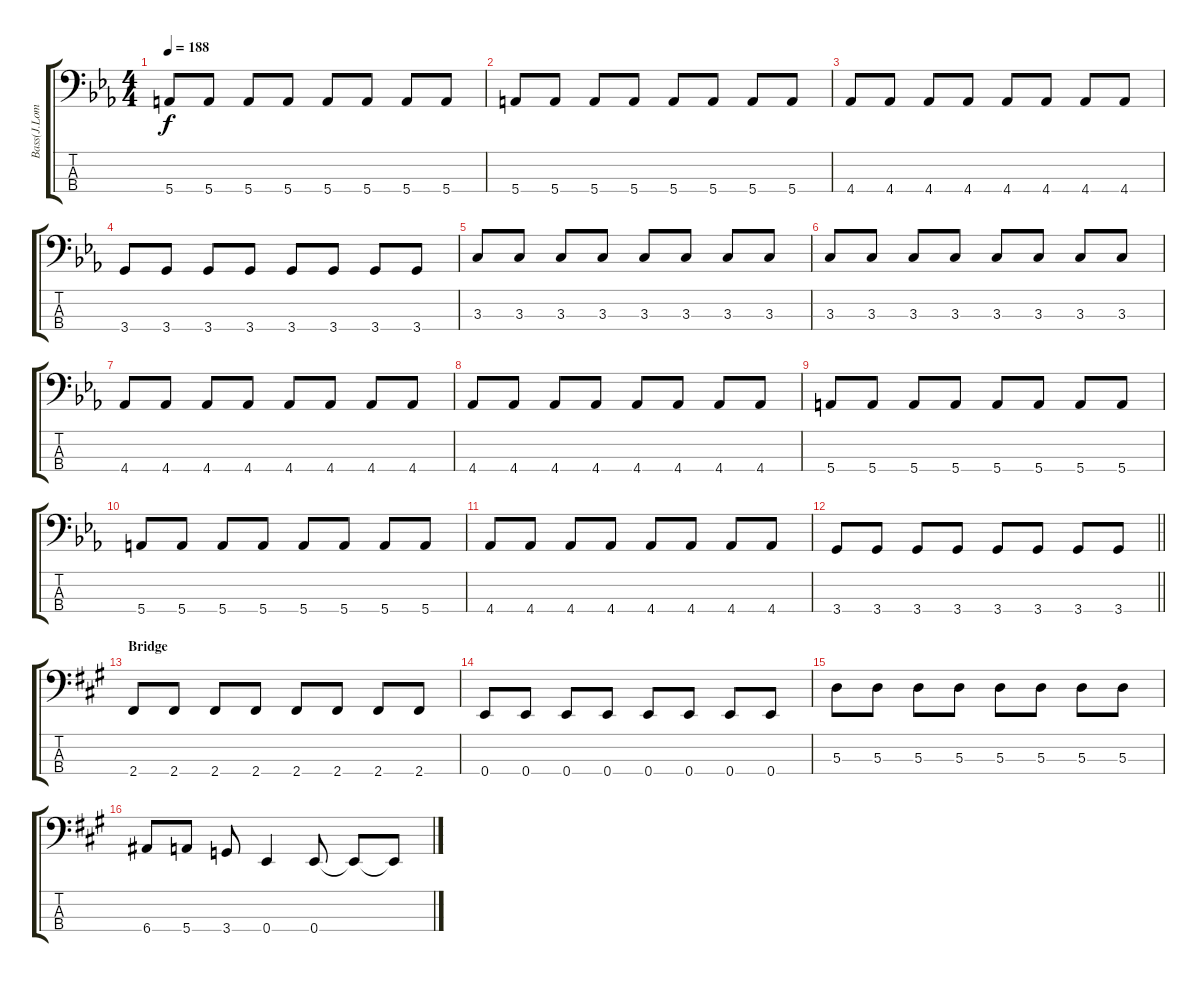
\track ("Bass(J.Lomenzo)" "Bass(J.Lom") {instrument electricbasspick}
\staff {score tabs}
\tuning (G2 D2 A1 E1) {hide}
\ts (4 4)
\tempo 188
\clef f4
\ks eb
5.4.8{dy f} 5.4.8 5.4.8 5.4.8 5.4.8 5.4.8 5.4.8 5.4.8 |
5.4.8 5.4.8 5.4.8 5.4.8 5.4.8 5.4.8 5.4.8 5.4.8 |
4.4.8 4.4.8 4.4.8 4.4.8 4.4.8 4.4.8 4.4.8 4.4.8 |
3.4.8 3.4.8 3.4.8 3.4.8 3.4.8 3.4.8 3.4.8 3.4.8 |
3.3.8 3.3.8 3.3.8 3.3.8 3.3.8 3.3.8 3.3.8 3.3.8 |
3.3.8 3.3.8 3.3.8 3.3.8 3.3.8 3.3.8 3.3.8 3.3.8 |
4.4.8 4.4.8 4.4.8 4.4.8 4.4.8 4.4.8 4.4.8 4.4.8 |
4.4.8 4.4.8 4.4.8 4.4.8 4.4.8 4.4.8 4.4.8 4.4.8 |
5.4.8 5.4.8 5.4.8 5.4.8 5.4.8 5.4.8 5.4.8 5.4.8 |
5.4.8 5.4.8 5.4.8 5.4.8 5.4.8 5.4.8 5.4.8 5.4.8 |
4.4.8 4.4.8 4.4.8 4.4.8 4.4.8 4.4.8 4.4.8 4.4.8 |
\barLineRight lightlight
3.4.8 3.4.8 3.4.8 3.4.8 3.4.8 3.4.8 3.4.8 3.4.8 |
\section ("" "Bridge")
\ks a
2.4.8 2.4.8 2.4.8 2.4.8 2.4.8 2.4.8 2.4.8 2.4.8 |
0.4.8 0.4.8 0.4.8 0.4.8 0.4.8 0.4.8 0.4.8 0.4.8 |
5.3.8 5.3.8 5.3.8 5.3.8 5.3.8 5.3.8 5.3.8 5.3.8 |
6.4.8 5.4.8 3.4.8 0.4.4 0.4.8 0.4{t}.8 0.4{t}.8
